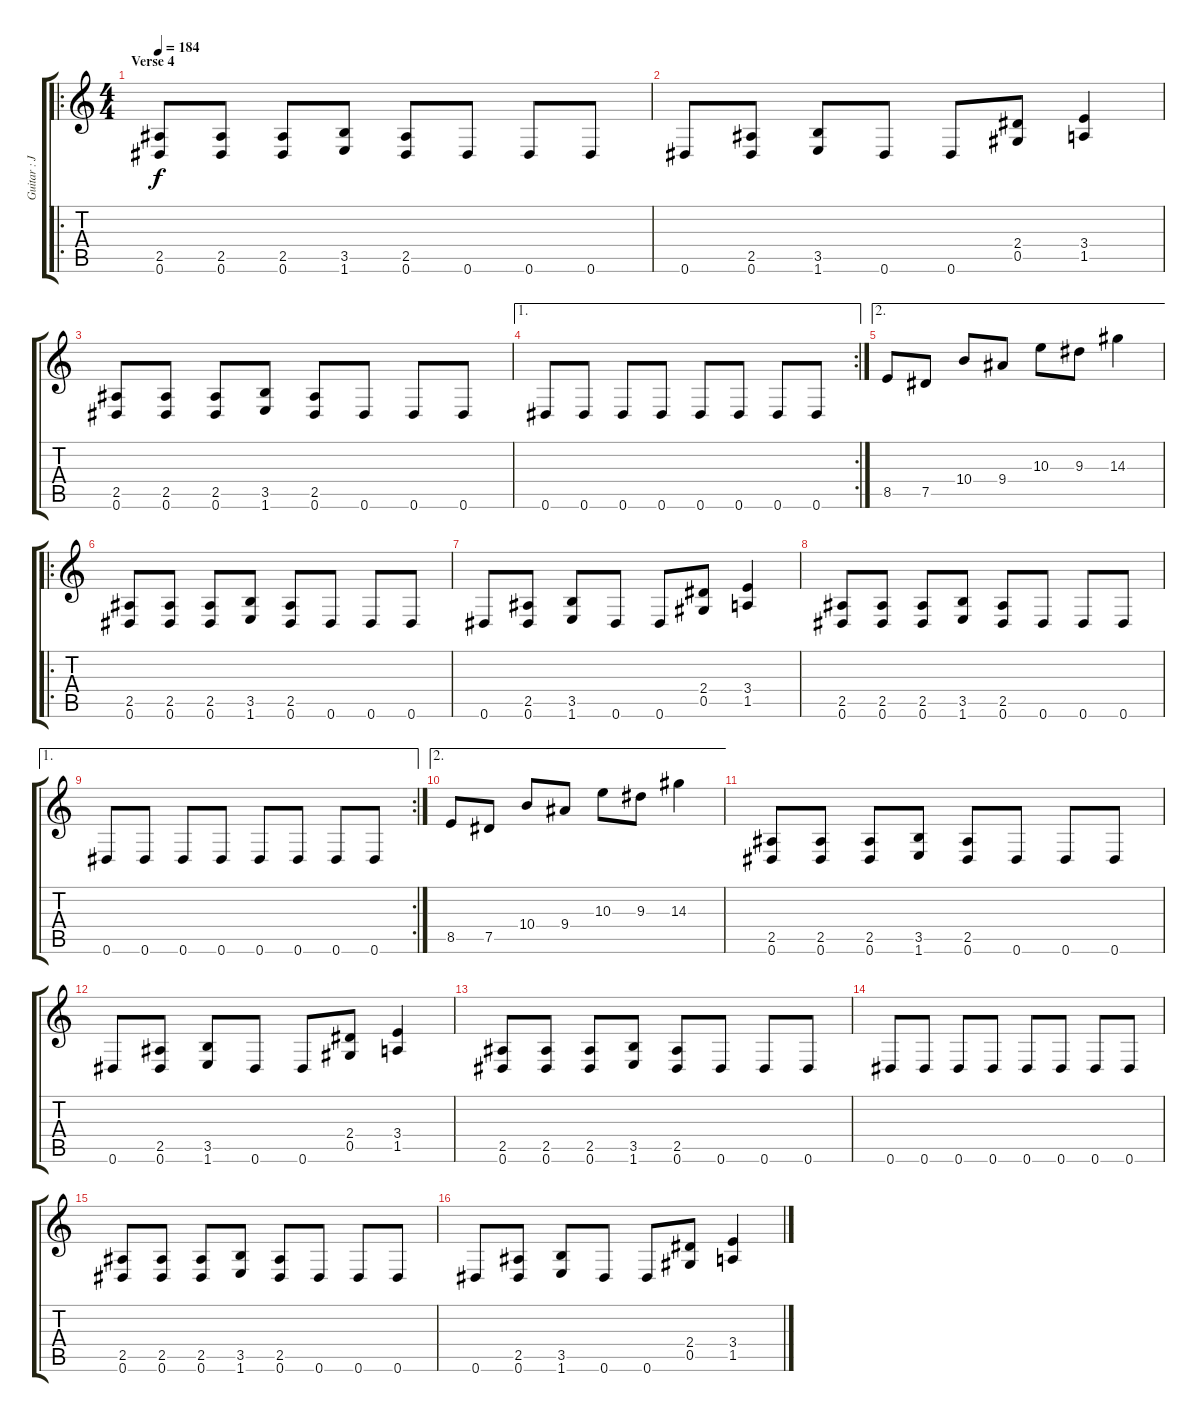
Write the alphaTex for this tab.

\track ("Guitar : Jeff Hanneman" "Guitar : J") {instrument overdrivenguitar}
\staff {score tabs}
\tuning (Eb4 Bb3 Gb3 Db3 Ab2 Eb2) {hide}
\ro
\ts (4 4)
\section ("" "Verse 4")
\tempo 184
\clef g2
\ks c
(2.5 0.6).8{dy f} (2.5 0.6).8 (2.5 0.6).8 (3.5 1.6).8 (2.5 0.6).8 0.6.8 0.6.8 0.6.8 |
0.6.8 (2.5 0.6).8 (3.5 1.6).8 0.6.8 0.6.8 (2.4 0.5).8 (3.4 1.5).4 |
(2.5 0.6).8 (2.5 0.6).8 (2.5 0.6).8 (3.5 1.6).8 (2.5 0.6).8 0.6.8 0.6.8 0.6.8 |
\ae 1
\rc 2
0.6.8 0.6.8 0.6.8 0.6.8 0.6.8 0.6.8 0.6.8 0.6.8 |
\ae 2
8.5.8 7.5.8 10.4.8 9.4.8 10.3.8 9.3.8 14.3.4 |
\ro
(2.5 0.6).8 (2.5 0.6).8 (2.5 0.6).8 (3.5 1.6).8 (2.5 0.6).8 0.6.8 0.6.8 0.6.8 |
0.6.8 (2.5 0.6).8 (3.5 1.6).8 0.6.8 0.6.8 (2.4 0.5).8 (3.4 1.5).4 |
(2.5 0.6).8 (2.5 0.6).8 (2.5 0.6).8 (3.5 1.6).8 (2.5 0.6).8 0.6.8 0.6.8 0.6.8 |
\ae 1
\rc 2
0.6.8 0.6.8 0.6.8 0.6.8 0.6.8 0.6.8 0.6.8 0.6.8 |
\ae 2
8.5.8 7.5.8 10.4.8 9.4.8 10.3.8 9.3.8 14.3.4 |
(2.5 0.6).8 (2.5 0.6).8 (2.5 0.6).8 (3.5 1.6).8 (2.5 0.6).8 0.6.8 0.6.8 0.6.8 |
0.6.8 (2.5 0.6).8 (3.5 1.6).8 0.6.8 0.6.8 (2.4 0.5).8 (3.4 1.5).4 |
(2.5 0.6).8 (2.5 0.6).8 (2.5 0.6).8 (3.5 1.6).8 (2.5 0.6).8 0.6.8 0.6.8 0.6.8 |
0.6.8 0.6.8 0.6.8 0.6.8 0.6.8 0.6.8 0.6.8 0.6.8 |
(2.5 0.6).8 (2.5 0.6).8 (2.5 0.6).8 (3.5 1.6).8 (2.5 0.6).8 0.6.8 0.6.8 0.6.8 |
0.6.8 (2.5 0.6).8 (3.5 1.6).8 0.6.8 0.6.8 (2.4 0.5).8 (3.4 1.5).4
